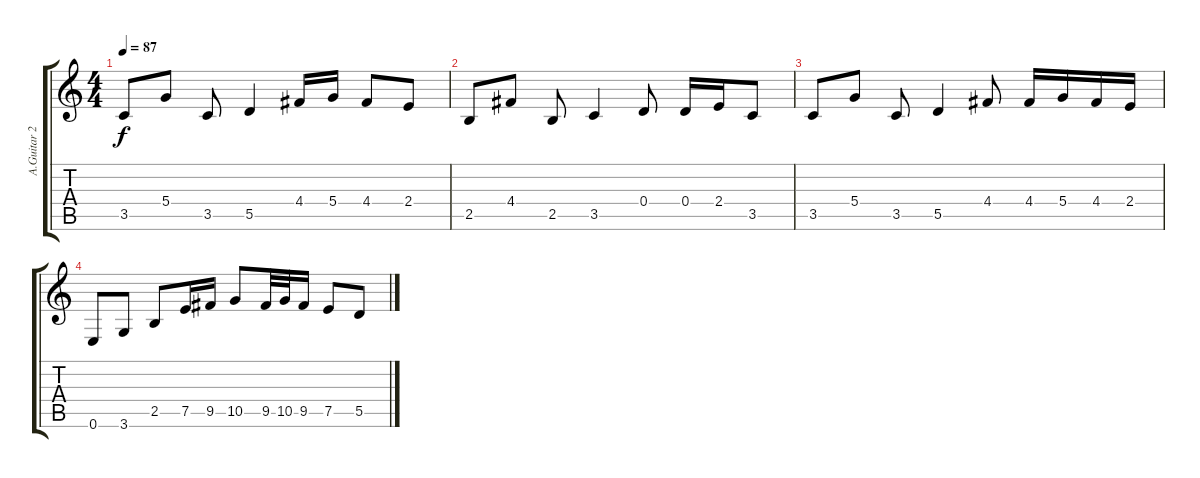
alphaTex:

\track ("A.Guitar 2" "A.Guitar 2") {instrument acousticguitarnylon}
\staff {score tabs}
\tuning (E4 B3 G3 D3 A2 E2) {hide}
\ts (4 4)
\tempo 87
\clef g2
\ks c
3.5.8{dy f} 5.4.8 3.5.8 5.5.4 4.4.16 5.4.16 4.4.8 2.4.8 |
2.5.8 4.4.8 2.5.8 3.5.4 0.4.8 0.4.16 2.4.16 3.5.8 |
3.5.8 5.4.8 3.5.8 5.5.4 4.4.8 4.4.16 5.4.16 4.4.16 2.4.16 |
0.6.8 3.6.8 2.5.8 7.5.16 9.5.16 10.5.8 9.5.32 10.5.32 9.5.16 7.5.8 5.5.8
